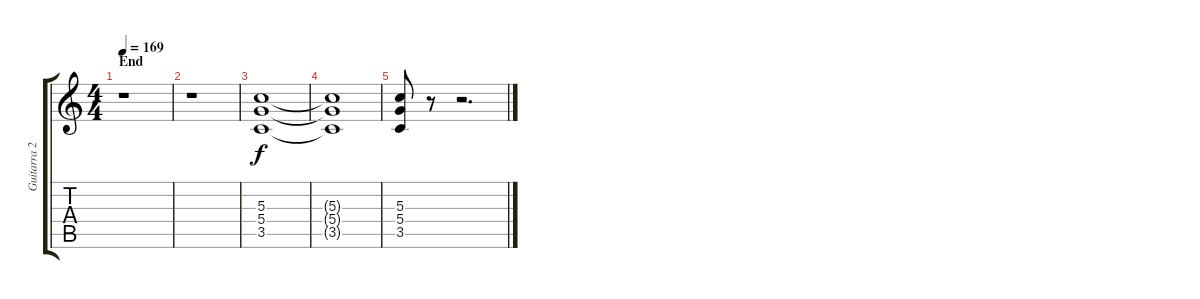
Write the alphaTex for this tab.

\track ("Guitarra 2 - Erik" "Guitarra 2") {instrument distortionguitar}
\staff {score tabs}
\tuning (E4 B3 G3 D3 A2 E2) {hide}
\ts (4 4)
\section ("" "End")
\tempo 169
\clef g2
\ks c
r.1{dy f} |
r.1 |
(5.3 5.4 3.5).1 |
(5.3{t} 5.4{t} 3.5{t}).1 |
(5.3 5.4 3.5).8 r.8 r.2{d}
